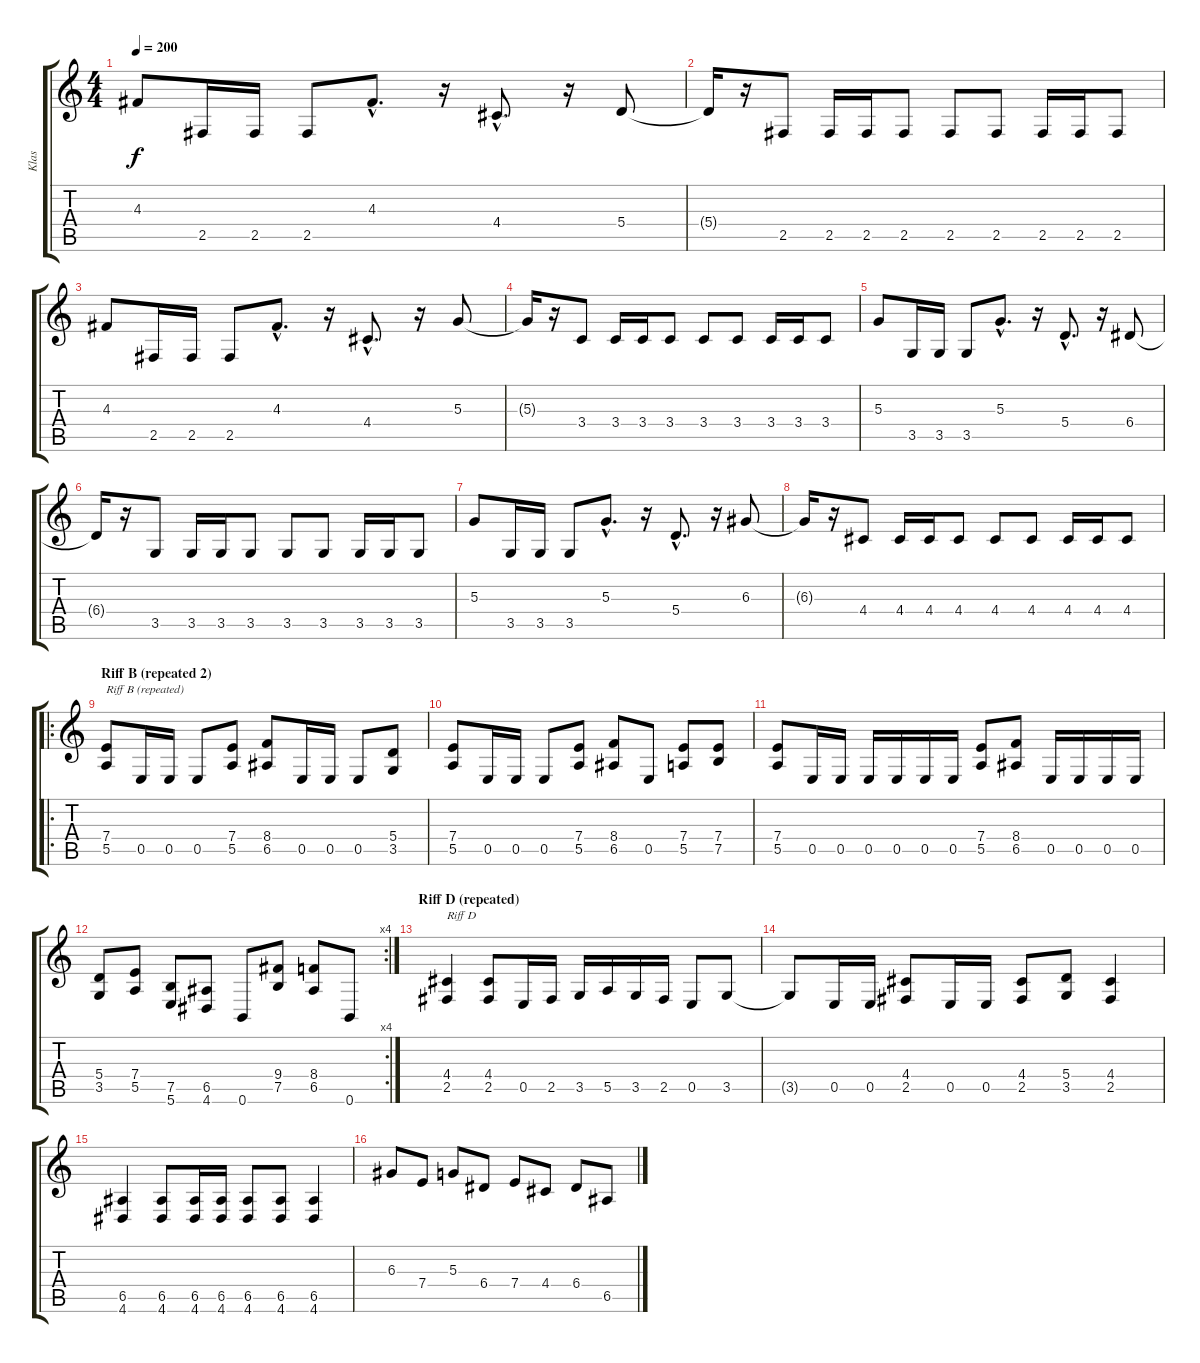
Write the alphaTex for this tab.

\track ("Klas" "Klas") {instrument distortionguitar}
\staff {score tabs}
\tuning (B3 Gb3 D3 A2 E2 B1) {hide}
\ts (4 4)
\tempo 200
\clef g2
\ks c
4.3.8{dy f} 2.5.16 2.5.16 2.5.8 4.3{hac}.8{d} r.16 4.4{hac}.8{d} r.16 5.4.8 |
5.4{t}.16 r.16 2.5.8 2.5.16 2.5.16 2.5.8 2.5.8 2.5.8 2.5.16 2.5.16 2.5.8 |
4.3.8 2.5.16 2.5.16 2.5.8 4.3{hac}.8{d} r.16 4.4{hac}.8{d} r.16 5.3.8 |
5.3{t}.16 r.16 3.4.8 3.4.16 3.4.16 3.4.8 3.4.8 3.4.8 3.4.16 3.4.16 3.4.8 |
5.3.8 3.5.16 3.5.16 3.5.8 5.3{hac}.8{d} r.16 5.4{hac}.8{d} r.16 6.4.8 |
6.4{t}.16 r.16 3.5.8 3.5.16 3.5.16 3.5.8 3.5.8 3.5.8 3.5.16 3.5.16 3.5.8 |
5.3.8 3.5.16 3.5.16 3.5.8 5.3{hac}.8{d} r.16 5.4{hac}.8{d} r.16 6.3.8 |
6.3{t}.16 r.16 4.4.8 4.4.16 4.4.16 4.4.8 4.4.8 4.4.8 4.4.16 4.4.16 4.4.8 |
\ro
\section ("" "Riff B (repeated 2)")
(7.4 5.5).8{txt "Riff B (repeated)"} 0.5.16 0.5.16 0.5.8 (7.4 5.5).8 (8.4 6.5).8 0.5.16 0.5.16 0.5.8 (5.4 3.5).8 |
(7.4 5.5).8 0.5.16 0.5.16 0.5.8 (7.4 5.5).8 (8.4 6.5).8 0.5.8 (7.4 5.5).8 (7.4 7.5).8 |
(7.4 5.5).8 0.5.16 0.5.16 0.5.16 0.5.16 0.5.16 0.5.16 (7.4 5.5).8 (8.4 6.5).8 0.5.16 0.5.16 0.5.16 0.5.16 |
\rc 4
(5.4 3.5).8 (7.4 5.5).8 (7.5 5.6).8 (6.5 4.6).8 0.6.8 (9.4 7.5).8 (8.4 6.5).8 0.6.8 |
\section ("" "Riff D (repeated)")
(4.4 2.5).4{txt "Riff D"} (4.4 2.5).8 0.5.16 2.5.16 3.5.16 5.5.16 3.5.16 2.5.16 0.5.8 3.5.8 |
3.5{t}.8 0.5.16 0.5.16 (4.4 2.5).8 0.5.16 0.5.16 (4.4 2.5).8 (5.4 3.5).8 (4.4 2.5).4 |
(6.5 4.6).4 (6.5 4.6).8 (6.5 4.6).16 (6.5 4.6).16 (6.5 4.6).8 (6.5 4.6).8 (6.5 4.6).4 |
6.3.8 7.4.8 5.3.8 6.4.8 7.4.8 4.4.8 6.4.8 6.5.8
